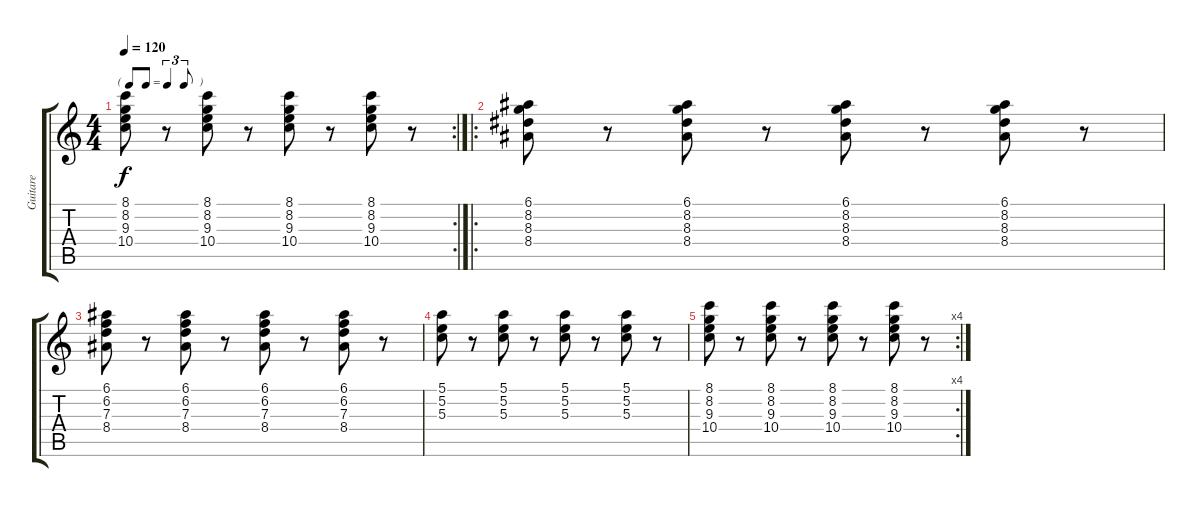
\track ("Guitare" "Guitare") {instrument distortionguitar}
\staff {score tabs}
\tuning (E4 B3 G3 D3 A2 E2) {hide}
\rc 2
\ts (4 4)
\tf triplet8th
\tempo 120
\clef g2
\ks c
(8.1 8.2 9.3 10.4).8{dy f} r.8 (8.1 8.2 9.3 10.4).8 r.8 (8.1 8.2 9.3 10.4).8 r.8 (8.1 8.2 9.3 10.4).8 r.8 |
\ro
(6.1 8.2 8.3 8.4).8{instrument distortionguitar} r.8 (6.1 8.2 8.3 8.4).8 r.8 (6.1 8.2 8.3 8.4).8 r.8 (6.1 8.2 8.3 8.4).8 r.8 |
(6.1 6.2 7.3 8.4).8 r.8 (6.1 6.2 7.3 8.4).8 r.8 (6.1 6.2 7.3 8.4).8 r.8 (6.1 6.2 7.3 8.4).8 r.8 |
(5.1 5.2 5.3).8 r.8 (5.1 5.2 5.3).8 r.8 (5.1 5.2 5.3).8 r.8 (5.1 5.2 5.3).8 r.8 |
\rc 4
(8.1 8.2 9.3 10.4).8 r.8 (8.1 8.2 9.3 10.4).8 r.8 (8.1 8.2 9.3 10.4).8 r.8 (8.1 8.2 9.3 10.4).8 r.8
